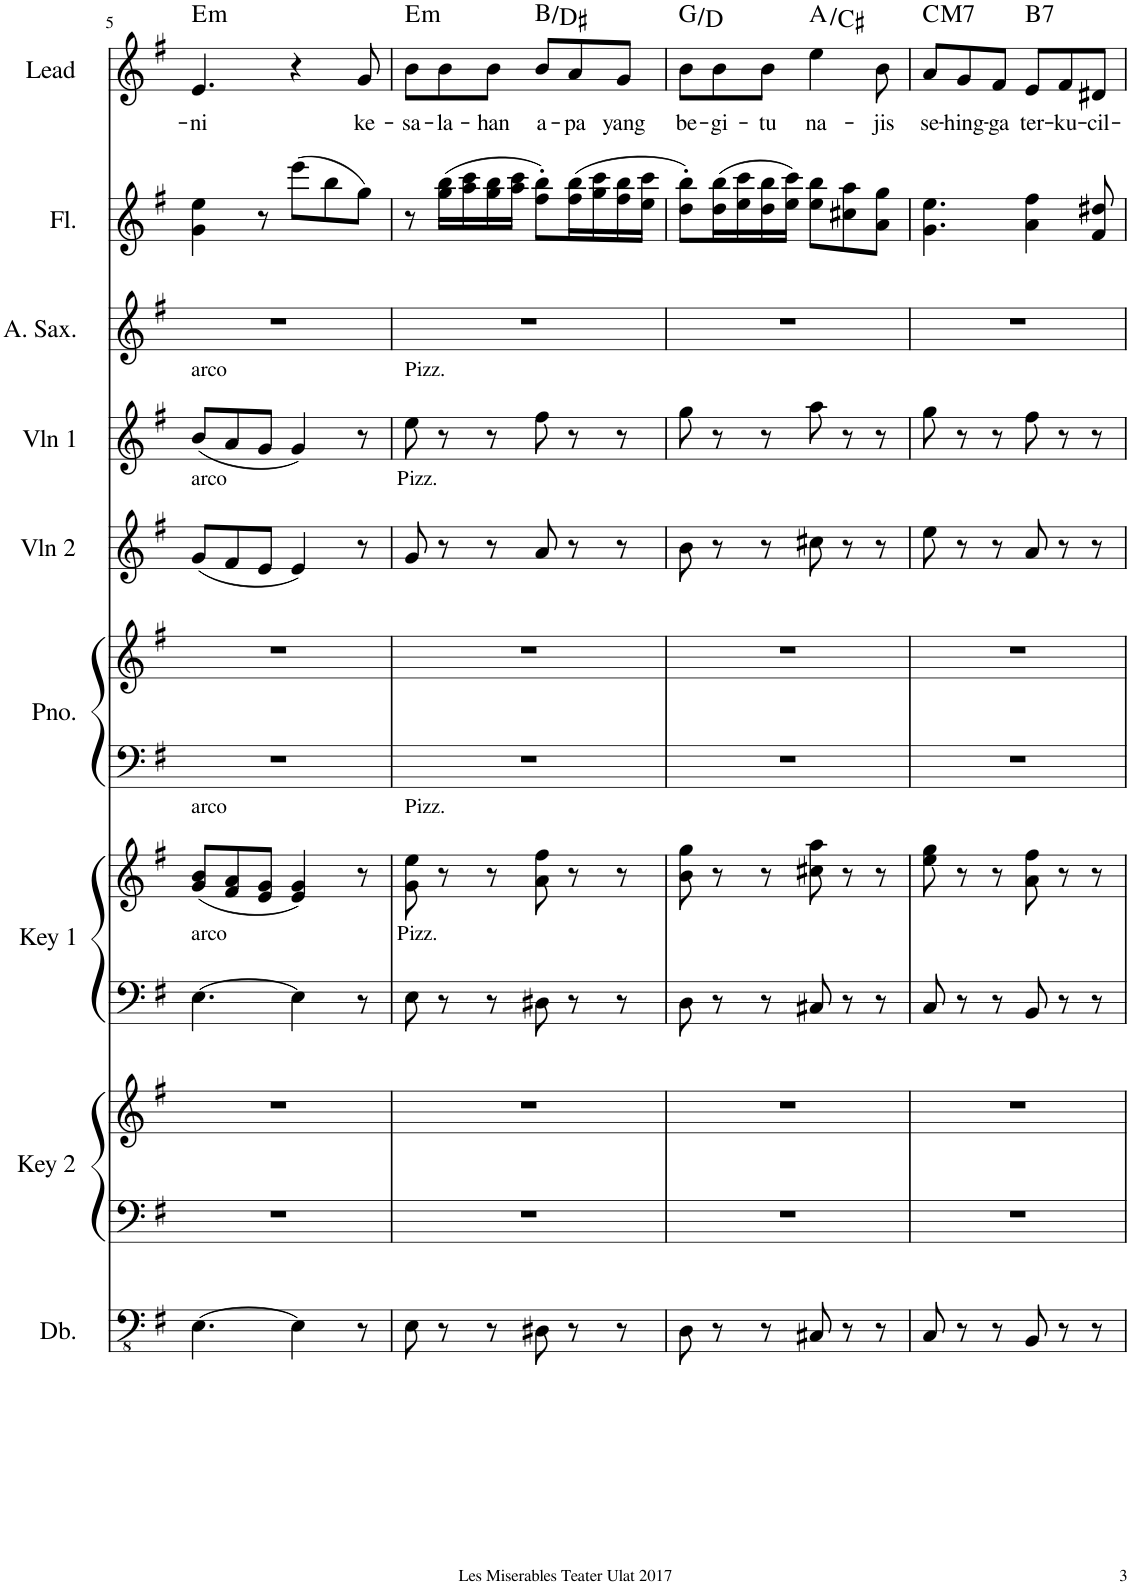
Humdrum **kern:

**kern	**kern	**kern	**kern	**kern	**kern	**kern	**kern	**kern	**kern	**kern	**kern	**text	**harte
*part9	*part8	*part8	*part7	*part7	*part6	*part6	*part5	*part4	*part3	*part2	*part1	*part1	*part1
*staff12	*staff11	*staff10	*staff9	*staff8	*staff7	*staff6	*staff5	*staff4	*staff3	*staff2	*staff1	*staff1	*
*I"Double Bass	*I"Keyboard 2	*	*I"Keyboard 1	*	*I"Piano	*	*I"Violin 2	*I"Violin 1	*I"Alto Saxophone	*I"Flute	*I"Lead	*	*
*I'Db.	*I'Key 2	*	*I'Key 1	*	*I'Pno.	*	*I'Vln 2	*I'Vln 1	*I'A. Sax.	*I'Fl.	*I'Lead	*	*
!!LO:PB:g=z
*clefFv4	*clefF4	*clefG2	*clefF4	*clefG2	*clefF4	*clefG2	*clefG2	*clefG2	*clefG2	*clefG2	*clefG2	*	*
*ITrd7c12	*	*	*	*	*	*	*	*	*ITrd5c9	*	*	*	*
*k[f#]	*k[f#]	*k[f#]	*k[f#]	*k[f#]	*k[f#]	*k[f#]	*k[f#]	*k[f#]	*k[f#]	*k[f#]	*k[f#]	*	*
*M6/8	*M6/8	*M6/8	*M6/8	*M6/8	*M6/8	*M6/8	*M6/8	*M6/8	*M6/8	*M6/8	*M6/8	*	*
=5	=5	=5	=5	=5	=5	=5	=5	=5	=5	=5	=5	=5	=5
!	!	!	!	!	!	!	!	!LO:TX:a:t=arco	!	!	!	!	!
!	!	!	!	!	!	!	!LO:TX:a:t=arco	!	!	!	!	!	!
!	!	!	!	!LO:TX:a:t=arco	!	!	!	!	!	!	!	!	!
!	!	!	!LO:TX:a:t=arco	!	!	!	!	!	!	!	!	!	!
!	!	!	!	!	!	!	!	!	!	!	!	!LO:LY:b	!LO:H:kt=m
[4.EE\	2.r	2.r	[4.E\	(8g/ 8b/L	2.r	2.r	(8g/L	(8b/L	2.r	4g\ 4ee\	4.e/	-ni	E:min
.	.	.	.	8f#/ 8a/	.	.	8f#/	8a/	.	.	.	.	.
.	.	.	.	8e/ 8g/J	.	.	8e/J	8g/J	.	8r	.	.	.
4EE\]	.	.	4E\]	4e/ 4g/)	.	.	4e/)	4g/)	.	(8eee\L	4r	.	.
.	.	.	.	.	.	.	.	.	.	8bb\	.	.	.
!	!	!	!	!	!	!	!	!	!	!	!	!LO:LY:b	!
8r	.	.	8r	8r	.	.	8r	8r	.	8gg\J)	8g/	ke-	.
=6	=6	=6	=6	=6	=6	=6	=6	=6	=6	=6	=6	=6	=6
!	!	!	!	!	!	!	!	!LO:TX:a:t=Pizz.	!	!	!	!	!
!	!	!	!	!	!	!	!LO:TX:a:t=Pizz.	!	!	!	!	!	!
!	!	!	!	!LO:TX:a:t=Pizz.	!	!	!	!	!	!	!	!	!
!	!	!	!LO:TX:a:t=Pizz.	!	!	!	!	!	!	!	!	!	!
!	!	!	!	!	!	!	!	!	!	!	!	!LO:LY:b	!LO:H:kt=m
8EE\	2.r	2.r	8E\	8g\ 8ee\	2.r	2.r	8g/	8ee\	2.r	8r	8b\L	-sa-	E:min
!	!	!	!	!	!	!	!	!	!	!	!	!LO:LY:b	!
8r	.	.	8r	8r	.	.	8r	8r	.	(16gg\ 16bb\LL	8b\	-la-	.
.	.	.	.	.	.	.	.	.	.	16aa\ 16ccc\	.	.	.
!	!	!	!	!	!	!	!	!	!	!	!	!LO:LY:b	!
8r	.	.	8r	8r	.	.	8r	8r	.	16gg\ 16bb\	8b\J	-han	.
.	.	.	.	.	.	.	.	.	.	16aa\ 16ccc\JJ	.	.	.
!	!	!	!	!	!	!	!	!	!	!	!	!LO:LY:b	!
8DD#X\	.	.	8D#X\	8a\ 8ff#\	.	.	8a/	8ff#\	.	8ff#\' 8bb\'L)	8b/L	a-	B:maj/3
!	!	!	!	!	!	!	!	!	!	!	!	!LO:LY:b	!
8r	.	.	8r	8r	.	.	8r	8r	.	(16ff#\ 16bb\L	8a/	pa	.
.	.	.	.	.	.	.	.	.	.	16gg\ 16ccc\	.	.	.
!	!	!	!	!	!	!	!	!	!	!	!	!LO:LY:b	!
8r	.	.	8r	8r	.	.	8r	8r	.	16ff#\ 16bb\	8g/J	yang	.
.	.	.	.	.	.	.	.	.	.	16ee\ 16ccc\JJ	.	.	.
=7	=7	=7	=7	=7	=7	=7	=7	=7	=7	=7	=7	=7	=7
!	!	!	!	!	!	!	!	!	!	!	!	!LO:LY:b	!
8DD\	2.r	2.r	8D\	8b\ 8gg\	2.r	2.r	8b\	8gg\	2.r	8dd\' 8bb\'L)	8b\L	be-	G:maj/5
!	!	!	!	!	!	!	!	!	!	!	!	!LO:LY:b	!
8r	.	.	8r	8r	.	.	8r	8r	.	(16dd\ 16bb\L	8b\	-gi-	.
.	.	.	.	.	.	.	.	.	.	16ee\ 16ccc\	.	.	.
!	!	!	!	!	!	!	!	!	!	!	!	!LO:LY:b	!
8r	.	.	8r	8r	.	.	8r	8r	.	16dd\ 16bb\	8b\J	-tu	.
.	.	.	.	.	.	.	.	.	.	16ee\ 16ccc\JJ)	.	.	.
!	!	!	!	!	!	!	!	!	!	!	!	!LO:LY:b	!
8CC#X/	.	.	8C#X/	8cc#X\ 8aa\	.	.	8cc#X\	8aa\	.	8ee\ 8bb\L	4ee\	na-	A:maj/3
8r	.	.	8r	8r	.	.	8r	8r	.	8cc#X\ 8aa\	.	.	.
!	!	!	!	!	!	!	!	!	!	!	!	!LO:LY:b	!
8r	.	.	8r	8r	.	.	8r	8r	.	8a\ 8gg\J	8b\	-jis	.
=8	=8	=8	=8	=8	=8	=8	=8	=8	=8	=8	=8	=8	=8
!	!	!	!	!	!	!	!	!	!	!	!	!LO:LY:b	!LO:H:kt=M7
8CC/	2.r	2.r	8C/	8ee\ 8gg\	2.r	2.r	8ee\	8gg\	2.r	4.g\ 4.ee\	8a/L	se-	C:maj7
!	!	!	!	!	!	!	!	!	!	!	!	!LO:LY:b	!
8r	.	.	8r	8r	.	.	8r	8r	.	.	8g/	-hing-	.
!	!	!	!	!	!	!	!	!	!	!	!	!LO:LY:b	!
8r	.	.	8r	8r	.	.	8r	8r	.	.	8f#/J	-ga	.
!	!	!	!	!	!	!	!	!	!	!	!	!LO:LY:b	!LO:H:kt=7
8BBB/	.	.	8BB/	8a\ 8ff#\	.	.	8a/	8ff#\	.	4a\ 4ff#\	8e/L	ter-	B:7
!	!	!	!	!	!	!	!	!	!	!	!	!LO:LY:b	!
8r	.	.	8r	8r	.	.	8r	8r	.	.	8f#/	-ku-	.
!	!	!	!	!	!	!	!	!	!	!	!	!LO:LY:b	!
8r	.	.	8r	8r	.	.	8r	8r	.	8f#/ 8dd#X/	8d#X/J	-cil-	.
=	=	=	=	=	=	=	=	=	=	=	=	=	=
*-	*-	*-	*-	*-	*-	*-	*-	*-	*-	*-	*-	*-	*-
